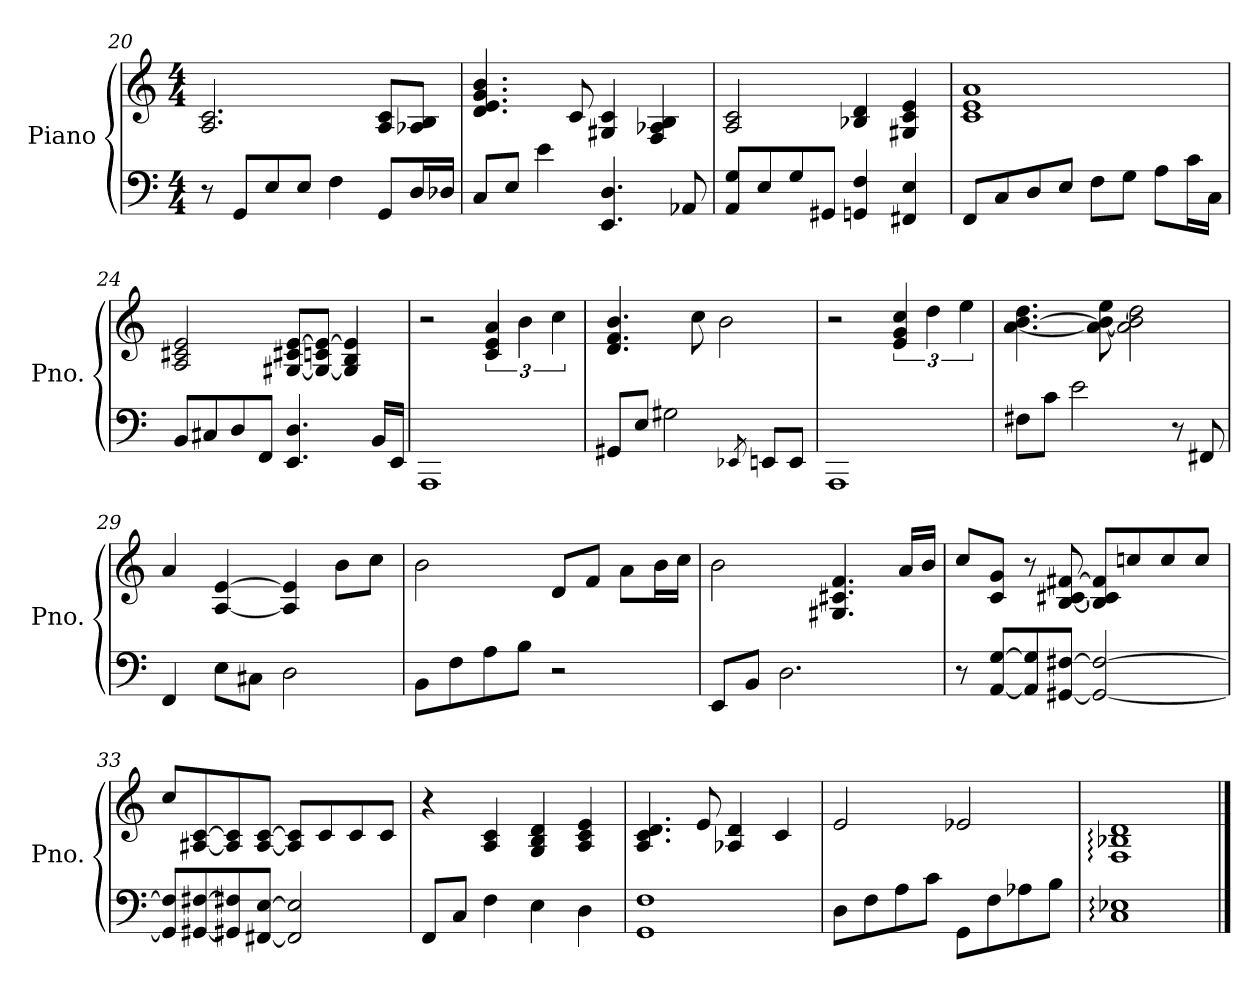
**kern	**kern
*part1	*part1
*staff2	*staff1
*I"Piano	*
*I'Pno.	*
*clefF4	*clefG2
*k[]	*k[]
*M4/4	*M4/4
=20	=20
8r	2.A/ 2.c/
8GG/L	.
8E/	.
8E/J	.
4F\	.
8GG/L	8A/ 8c/L
16D/L	8A-X/ 8B/J
16D-X/JJ	.
=21	=21
8C/L	4.d/ 4.e/ 4.g/ 4.b/
8E/J	.
4e\	.
.	8c/
4.EE/ 4.D/	4G#X/ 4c/
.	4F/ 4A-X/ 4B/
8AA-X/	.
=22	=22
8AA/ 8G/L	2A/ 2c/
8E/	.
8G/	.
8GG#X/J	.
4GGn/ 4F/	4B-X/ 4d/
4FF#X/ 4E/	4G#X/ 4c/ 4e/
=23	=23
8FF/L	1c 1e 1a
8C/	.
8D/	.
8E/J	.
8F\L	.
8G\J	.
8A\L	.
16c\L	.
16C\JJ	.
!!LO:LB:g=z
=24	=24
8BB/L	2A/ 2c#X/ 2e/
8C#X/	.
8D/	.
8FF/J	.
4.EE/ 4.D/	[8G#X/ 8c#X/ [8e/L
.	8G#/_ 8cn/ 8e/_J
.	4G#/] 4B/ 4e/]
16BB/LL	.
16EE/JJ	.
=25	=25
1AAA	2r
.	6c/ 6e/ 6a/
.	6b\
.	6cc\
=26	=26
8GG#X/L	4.d/ 4.f/ 4.b/
8E/J	.
2G#X\	.
.	8cc\
.	2b\
8qEE-X/	.
8EEn/L	.
8EE/J	.
=27	=27
1AAA	2r
.	6e/ 6g/ 6cc/
.	6dd\
.	6ee\
=28	=28
8F#X\L	[4.a\ [4.b\ 4.dd\
8c\J	.
2e\	.
.	8a\_ 8b\_ 8ee\
.	2a\] 2b\] 2dd\
8r	.
8FF#X/	.
=29	=29
4FF/	4a/
8E\L	[4A/ [4e/
8C#X\J	.
2D\	4A/] 4e/]
.	8b\L
.	8cc\J
!!LO:LB:g=z
=30	=30
8BB\L	2b\
8F\	.
8A\	.
8B\J	.
2r	8d/L
.	8f/J
.	8a\L
.	16b\L
.	16cc\JJ
=31	=31
8EE/L	2b\
8BB/J	.
2.D\	.
.	4.G#X/ 4.c#X/ 4.f/
.	16a/LL
.	16b/JJ
=32	=32
8r	8cc/L
[8AA/ [8G/L	8c/ 8g/J
8AA/] 8G/]	8r
[8GG#X/ [8F#X/J	[8B/ [8c#X/ [8f#X/
2GG#/_ 2F#/_	8B/] 8c#/] 8f#/]L
.	8ccn/
.	8cc/
.	8cc/J
=33	=33
8GG#/] 8F#/]L	8cc/L
[8GG#X/ [8F#X/	[8A#X/ [8c/
8GG#X/] 8F#X/]	8A#/] 8c/]
[8FF#X/ [8E/J	[8A#/ [8c/J
2FF#/] 2E/]	8A#/] 8c/]L
.	8c/
.	8c/
.	8c/J
=34	=34
8FF/L	4r
8C/J	.
4F\	4A/ 4c/
4E\	4G/ 4B/ 4d/
4D\	4A/ 4c/ 4e/
=35	=35
1GG 1F	4.A/ 4.c/ 4.d/
.	8e/
.	4A-X/ 4d/
.	4c/
!!LO:LB:g=z
=36	=36
8D\L	2e/
8F\	.
8A\	.
8c\J	.
8GG\L	2e-X/
8F\	.
8A-X\	.
8B\J	.
=37	=37
1C: 1E-X:	1F: 1B-X: 1d:
==	==
*-	*-
